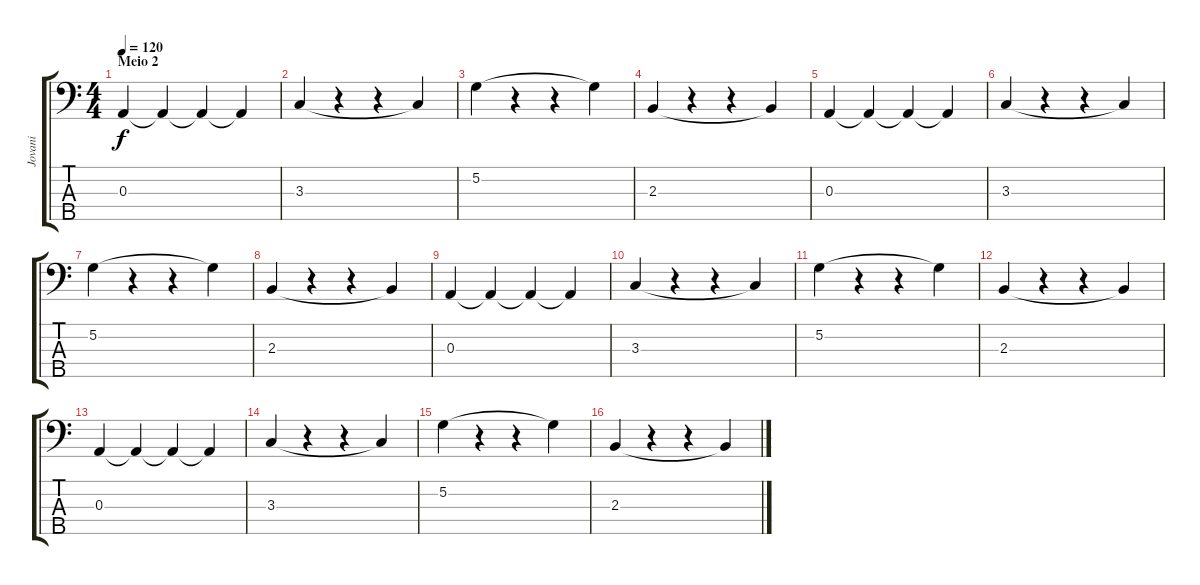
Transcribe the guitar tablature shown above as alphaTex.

\track ("Jovani" "Jovani") {instrument electricbassfinger}
\staff {score tabs}
\tuning (G2 D2 A1 E1 B0) {hide}
\ts (4 4)
\section ("" "Meio 2")
\tempo 120
\clef f4
\ks c
0.3.4{dy f} 0.3{t}.4 0.3{t}.4 0.3{t}.4 |
3.3.4 r.4 r.4 3.3{t}.4 |
5.2.4 r.4 r.4 5.2{t}.4 |
2.3.4 r.4 r.4 2.3{t}.4 |
0.3.4 0.3{t}.4 0.3{t}.4 0.3{t}.4 |
3.3.4 r.4 r.4 3.3{t}.4 |
5.2.4 r.4 r.4 5.2{t}.4 |
2.3.4 r.4 r.4 2.3{t}.4 |
0.3.4 0.3{t}.4 0.3{t}.4 0.3{t}.4 |
3.3.4 r.4 r.4 3.3{t}.4 |
5.2.4 r.4 r.4 5.2{t}.4 |
2.3.4 r.4 r.4 2.3{t}.4 |
0.3.4 0.3{t}.4 0.3{t}.4 0.3{t}.4 |
3.3.4 r.4 r.4 3.3{t}.4 |
5.2.4 r.4 r.4 5.2{t}.4 |
2.3.4 r.4 r.4 2.3{t}.4
